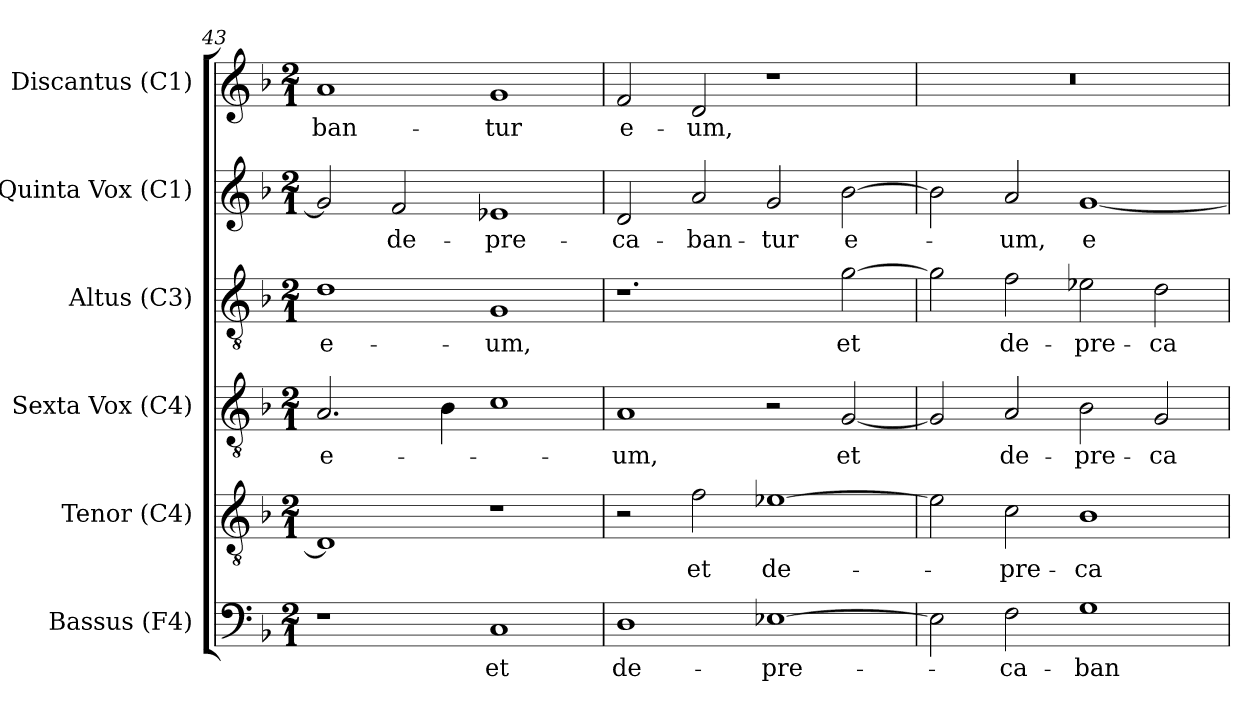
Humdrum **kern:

**kern	**text	**kern	**text	**kern	**text	**kern	**text	**kern	**text	**kern	**text
*part6	*part6	*part5	*part5	*part4	*part4	*part3	*part3	*part2	*part2	*part1	*part1
*staff6	*staff6	*staff5	*staff5	*staff4	*staff4	*staff3	*staff3	*staff2	*staff2	*staff1	*staff1
*I"Bassus (F4)	*	*I"Tenor (C4)	*	*I"Sexta Vox (C4)	*	*I"Altus (C3)	*	*I"Quinta Vox (C1)	*	*I"Discantus (C1)	*
*	*	*I'T	*	*I'SV	*	*	*	*I'QV	*	*	*
*clefF4	*	*clefGv2	*	*clefGv2	*	*clefGv2	*	*clefG2	*	*clefG2	*
*	*	*	*	*	*	*ITrd7c12	*	*	*	*	*
*k[b-]	*	*k[b-]	*	*k[b-]	*	*k[b-]	*	*k[b-]	*	*k[b-]	*
*F:	*	*F:	*	*F:	*	*F:	*	*F:	*	*F:	*
*M2/1	*	*M2/1	*	*M2/1	*	*M2/1	*	*M2/1	*	*M2/1	*
=43	=43	=43	=43	=43	=43	=43	=43	=43	=43	=43	=43
!	!	!	!	!	!LO:LY:b:color=#000000	!	!	!	!	!	!
!	!	!	!	!	!	!	!LO:LY:b:color=#000000	!	!	!	!
!	!	!	!	!	!	!	!	!	!	!	!LO:LY:b:color=#000000
1r	.	1Di]	.	2.Ai/	e-	1Di	e-	2gi/]	.	1ai	-ban-
!	!	!	!	!	!	!	!	!	!LO:LY:b:color=#000000	!	!
.	.	.	.	.	.	.	.	2fi/	de-	.	.
.	.	.	.	4B-i\	.	.	.	.	.	.	.
!	!LO:LY:b:color=#000000	!	!	!	!	!	!	!	!	!	!
!	!	!	!	!	!	!	!LO:LY:b:color=#000000	!	!	!	!
!	!	!	!	!	!	!	!	!	!LO:LY:b:color=#000000	!	!
!	!	!	!	!	!	!	!	!	!	!	!LO:LY:b:color=#000000
1Ci	et	1r	.	1ci	.	1GGi	-um,	1e-Xi	-pre-	1gi	-tur
=44	=44	=44	=44	=44	=44	=44	=44	=44	=44	=44	=44
!	!LO:LY:b:color=#000000	!	!	!	!	!	!	!	!	!	!
!	!	!	!	!	!LO:LY:b:color=#000000	!	!	!	!	!	!
!	!	!	!	!	!	!	!	!	!LO:LY:b:color=#000000	!	!
!	!	!	!	!	!	!	!	!	!	!	!LO:LY:b:color=#000000
1Di	de-	2r	.	1Ai	-um,	1.r	.	2di/	-ca-	2fi/	e-
!	!	!	!LO:LY:b:color=#000000	!	!	!	!	!	!	!	!
!	!	!	!	!	!	!	!	!	!LO:LY:b:color=#000000	!	!
!	!	!	!	!	!	!	!	!	!	!	!LO:LY:b:color=#000000
.	.	2fi\	et	.	.	.	.	2ai/	-ban-	2di/	-um,
!	!LO:LY:b:color=#000000	!	!	!	!	!	!	!	!	!	!
!	!	!	!LO:LY:b:color=#000000	!	!	!	!	!	!	!	!
!	!	!	!	!	!	!	!	!	!LO:LY:b:color=#000000	!	!
[1E-Xi	-pre-	[1e-Xi	de-	2r	.	.	.	2gi/	-tur	1r	.
!	!	!	!	!	!LO:LY:b:color=#000000	!	!	!	!	!	!
!	!	!	!	!	!	!	!LO:LY:b:color=#000000	!	!	!	!
!	!	!	!	!	!	!	!	!	!LO:LY:b:color=#000000	!	!
.	.	.	.	[2Gi/	et	[2Gi\	et	[2b-i\	e-	.	.
!!LO:LB:g=z
=45	=45	=45	=45	=45	=45	=45	=45	=45	=45	=45	=45
!	!	!	!	!	!	!	!	!	!	!LO:N:vis=1	!
2E-i\]	.	2e-i\]	.	2Gi/]	.	2Gi\]	.	2b-i\]	.	0r	.
!	!LO:LY:b:color=#000000	!	!	!	!	!	!	!	!	!	!
!	!	!	!LO:LY:b:color=#000000	!	!	!	!	!	!	!	!
!	!	!	!	!	!LO:LY:b:color=#000000	!	!	!	!	!	!
!	!	!	!	!	!	!	!LO:LY:b:color=#000000	!	!	!	!
!	!	!	!	!	!	!	!	!	!LO:LY:b:color=#000000	!	!
2Fi\	-ca-	2ci\	-pre-	2Ai/	de-	2Fi\	de-	2ai/	-um,	.	.
!	!LO:LY:b:color=#000000	!	!	!	!	!	!	!	!	!	!
!	!	!	!LO:LY:b:color=#000000	!	!	!	!	!	!	!	!
!	!	!	!	!	!LO:LY:b:color=#000000	!	!	!	!	!	!
!	!	!	!	!	!	!	!LO:LY:b:color=#000000	!	!	!	!
!	!	!	!	!	!	!	!	!	!LO:LY:b:color=#000000	!	!
1Gi	-ban-	1B-i	-ca-	2B-i\	-pre-	2E-Xi\	-pre-	[1gi	e-	.	.
!	!	!	!	!	!LO:LY:b:color=#000000	!	!	!	!	!	!
!	!	!	!	!	!	!	!LO:LY:b:color=#000000	!	!	!	!
.	.	.	.	2Gi/	-ca-	2Di\	-ca-	.	.	.	.
=	=	=	=	=	=	=	=	=	=	=	=
*-	*-	*-	*-	*-	*-	*-	*-	*-	*-	*-	*-
